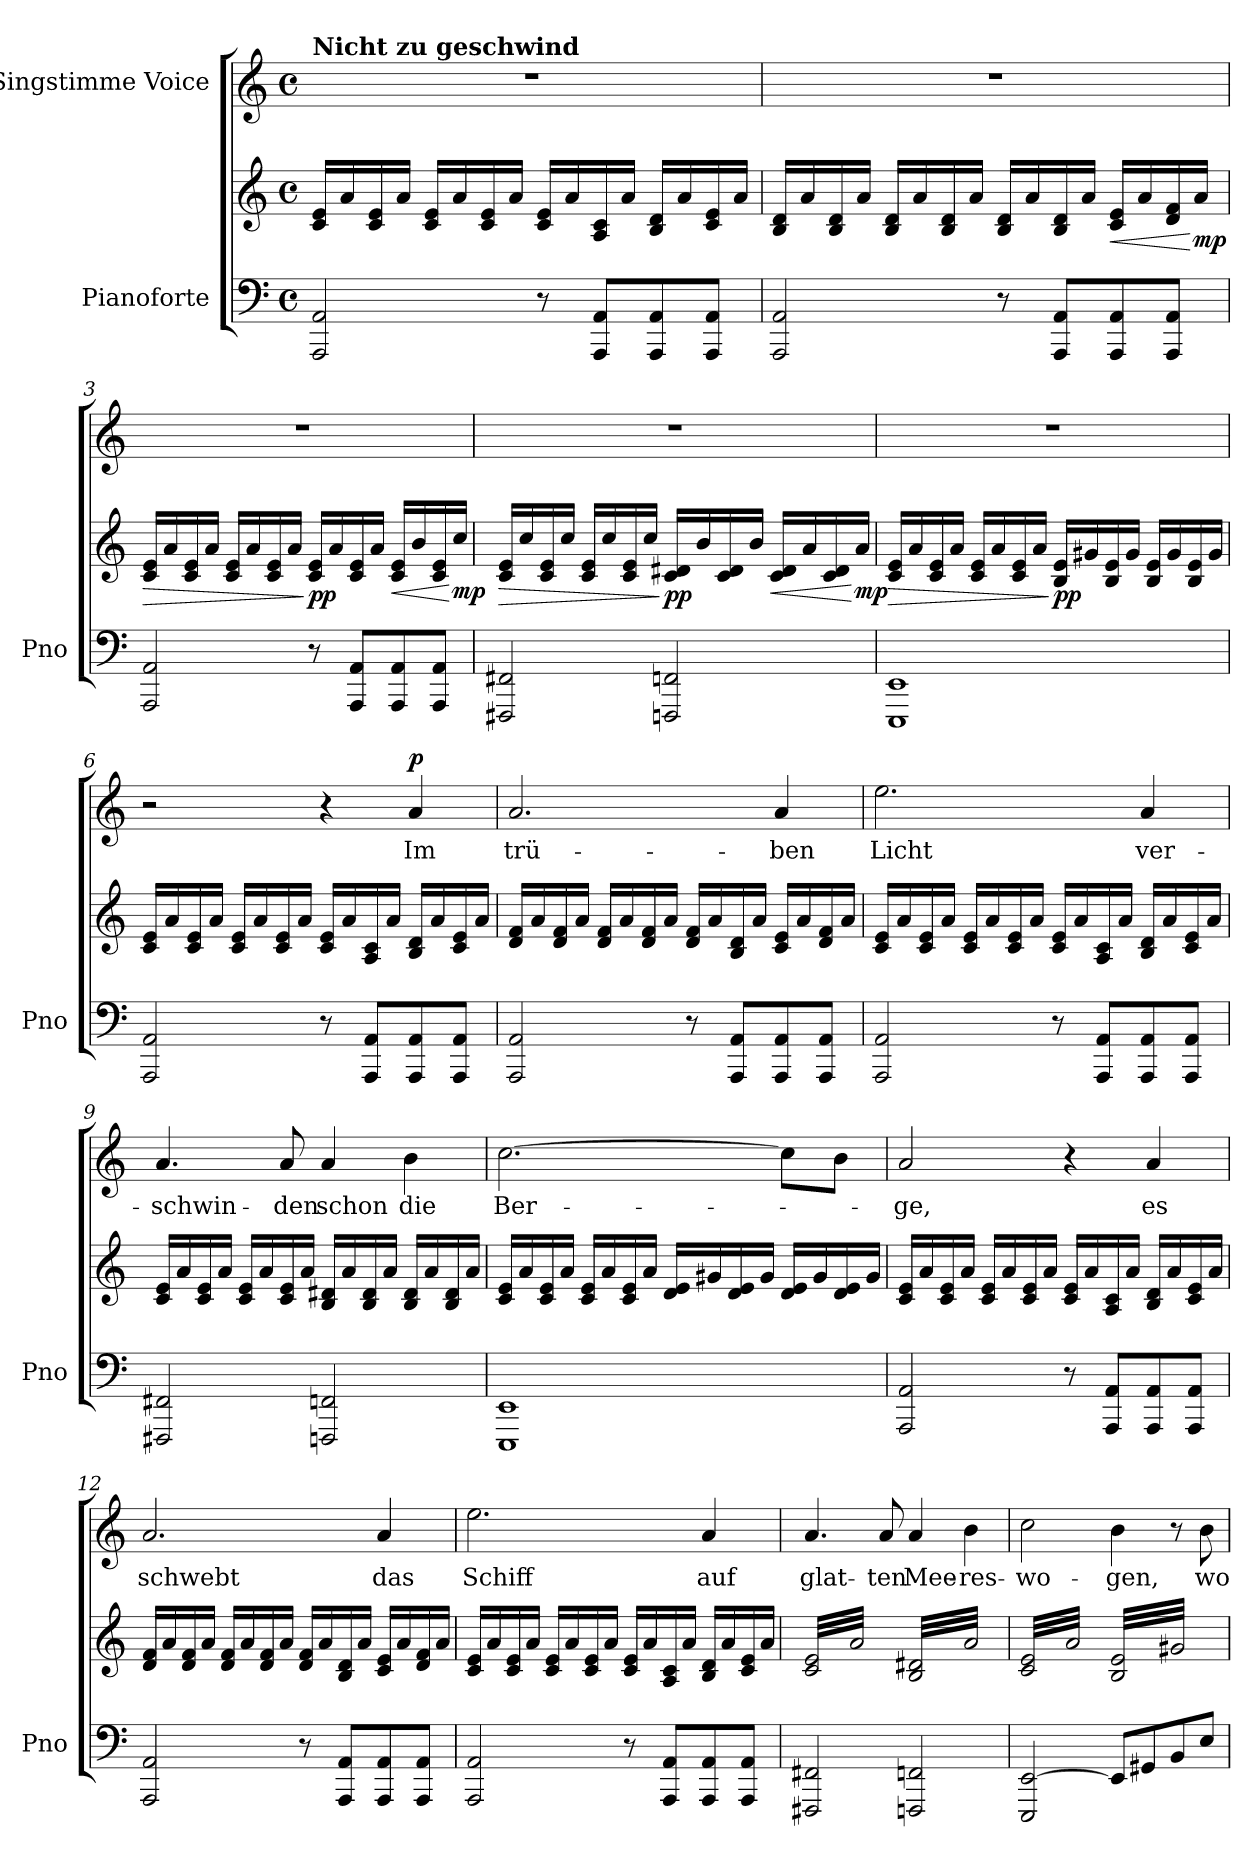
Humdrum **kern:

**kern	**kern	**dynam	**kern	**text	**dynam
*part2	*part2	*part2	*part1	*part1	*part1
*staff3	*staff2	*staff2/3	*staff1	*staff1	*staff1
*I"Pianoforte	*	*	*I"Singstimme Voice	*	*
*I'Pno	*	*	*	*	*
*clefF4	*clefG2	*	*clefG2	*	*
*k[]	*k[]	*	*k[]	*	*
*M4/4	*M4/4	*	*M4/4	*	*
*met(c)	*met(c)	*	*met(c)	*	*
=1	=1	=1	=1	=1	=1
!	!	!	!LO:TX:a:B:t=Nicht zu geschwind	!	!
!	!	!LO:DY:b	!	!	!
!	!	!LO:DY:n=1:b	!	!	!
!	!	!LO:DY:n=2:b	!	!	!
2AAA/ 2AA/	16c/ 16e/LL	other-dynamics pp other-dynamics	1r	.	.
.	16a/	.	.	.	.
.	16c/ 16e/	.	.	.	.
.	16a/JJ	.	.	.	.
.	16c/ 16e/LL	.	.	.	.
.	16a/	.	.	.	.
.	16c/ 16e/	.	.	.	.
.	16a/JJ	.	.	.	.
8r	16c/ 16e/LL	.	.	.	.
.	16a/	.	.	.	.
8AAA/ 8AA/L	16A/ 16c/	.	.	.	.
.	16a/JJ	.	.	.	.
8AAA/ 8AA/	16B/ 16d/LL	.	.	.	.
.	16a/	.	.	.	.
8AAA/ 8AA/J	16c/ 16e/	.	.	.	.
.	16a/JJ	.	.	.	.
=2	=2	=2	=2	=2	=2
2AAA/ 2AA/	16B/ 16d/LL	.	1r	.	.
.	16a/	.	.	.	.
.	16B/ 16d/	.	.	.	.
.	16a/JJ	.	.	.	.
.	16B/ 16d/LL	.	.	.	.
.	16a/	.	.	.	.
.	16B/ 16d/	.	.	.	.
.	16a/JJ	.	.	.	.
8r	16B/ 16d/LL	.	.	.	.
.	16a/	.	.	.	.
8AAA/ 8AA/L	16B/ 16d/	.	.	.	.
.	16a/JJ	.	.	.	.
!	!	!LO:HP:b	!	!	!
8AAA/ 8AA/	16c/ 16e/LL	<	.	.	.
.	16a/	.	.	.	.
8AAA/ 8AA/J	16d/ 16f/	.	.	.	.
!	!	!LO:DY:n=1:b	!	!	!
.	16a/JJ	[ mp	.	.	.
=3	=3	=3	=3	=3	=3
!	!	!LO:HP:b	!	!	!
2AAA/ 2AA/	16c/ 16e/LL	>	1r	.	.
.	16a/	.	.	.	.
.	16c/ 16e/	.	.	.	.
.	16a/JJ	.	.	.	.
.	16c/ 16e/LL	.	.	.	.
.	16a/	.	.	.	.
.	16c/ 16e/	.	.	.	.
.	16a/JJ	.	.	.	.
!	!	!LO:DY:n=1:b	!	!	!
8r	16c/ 16e/LL	] pp	.	.	.
.	16a/	.	.	.	.
8AAA/ 8AA/L	16c/ 16e/	.	.	.	.
.	16a/JJ	.	.	.	.
!	!	!LO:HP:b	!	!	!
8AAA/ 8AA/	16c/ 16e/LL	<	.	.	.
.	16b/	.	.	.	.
8AAA/ 8AA/J	16c/ 16e/	.	.	.	.
!	!	!LO:DY:n=2:b	!	!	!
.	16cc/JJ	[ mp	.	.	.
!!LO:LB:g=z
=4	=4	=4	=4	=4	=4
!	!	!LO:HP:b	!	!	!
2FFF#X/ 2FF#X/	16c/ 16e/LL	>	1r	.	.
.	16cc/	.	.	.	.
.	16c/ 16e/	.	.	.	.
.	16cc/JJ	.	.	.	.
.	16c/ 16e/LL	.	.	.	.
.	16cc/	.	.	.	.
.	16c/ 16e/	.	.	.	.
.	16cc/JJ	.	.	.	.
!	!	!LO:DY:n=1:b	!	!	!
2FFFn/ 2FFn/	16c/ 16d#X/LL	] pp	.	.	.
.	16b/	.	.	.	.
.	16c/ 16d#/	.	.	.	.
.	16b/JJ	.	.	.	.
!	!	!LO:HP:b	!	!	!
.	16c/ 16d#/LL	<	.	.	.
.	16a/	.	.	.	.
.	16c/ 16d#/	.	.	.	.
!	!	!LO:DY:n=2:b	!	!	!
.	16a/JJ	[ mp	.	.	.
=5	=5	=5	=5	=5	=5
!	!	!LO:HP:b	!	!	!
1EEE 1EE	16c/ 16e/LL	>	1r	.	.
.	16a/	.	.	.	.
.	16c/ 16e/	.	.	.	.
.	16a/JJ	.	.	.	.
.	16c/ 16e/LL	.	.	.	.
.	16a/	.	.	.	.
.	16c/ 16e/	.	.	.	.
.	16a/JJ	.	.	.	.
!	!	!LO:DY:n=1:b	!	!	!
.	16B/ 16e/LL	] pp	.	.	.
.	16g#X/	.	.	.	.
.	16B/ 16e/	.	.	.	.
.	16g#/JJ	.	.	.	.
.	16B/ 16e/LL	.	.	.	.
.	16g#/	.	.	.	.
.	16B/ 16e/	.	.	.	.
.	16g#/JJ	.	.	.	.
=6	=6	=6	=6	=6	=6
2AAA/ 2AA/	16c/ 16e/LL	.	2r	.	.
.	16a/	.	.	.	.
.	16c/ 16e/	.	.	.	.
.	16a/JJ	.	.	.	.
.	16c/ 16e/LL	.	.	.	.
.	16a/	.	.	.	.
.	16c/ 16e/	.	.	.	.
.	16a/JJ	.	.	.	.
8r	16c/ 16e/LL	.	4r	.	.
.	16a/	.	.	.	.
8AAA/ 8AA/L	16A/ 16c/	.	.	.	.
.	16a/JJ	.	.	.	.
!	!	!	!	!LO:LY:b	!LO:DY:a
8AAA/ 8AA/	16B/ 16d/LL	.	4a/	Im	p
.	16a/	.	.	.	.
8AAA/ 8AA/J	16c/ 16e/	.	.	.	.
.	16a/JJ	.	.	.	.
!!LO:LB:g=z
=7	=7	=7	=7	=7	=7
!	!	!	!	!LO:LY:b	!
2AAA/ 2AA/	16d/ 16f/LL	.	2.a/	trü-	.
.	16a/	.	.	.	.
.	16d/ 16f/	.	.	.	.
.	16a/JJ	.	.	.	.
.	16d/ 16f/LL	.	.	.	.
.	16a/	.	.	.	.
.	16d/ 16f/	.	.	.	.
.	16a/JJ	.	.	.	.
8r	16d/ 16f/LL	.	.	.	.
.	16a/	.	.	.	.
8AAA/ 8AA/L	16B/ 16d/	.	.	.	.
.	16a/JJ	.	.	.	.
!	!	!	!	!LO:LY:b	!
8AAA/ 8AA/	16c/ 16e/LL	.	4a/	-ben	.
.	16a/	.	.	.	.
8AAA/ 8AA/J	16d/ 16f/	.	.	.	.
.	16a/JJ	.	.	.	.
=8	=8	=8	=8	=8	=8
!	!	!	!	!LO:LY:b	!
2AAA/ 2AA/	16c/ 16e/LL	.	2.ee\	Licht	.
.	16a/	.	.	.	.
.	16c/ 16e/	.	.	.	.
.	16a/JJ	.	.	.	.
.	16c/ 16e/LL	.	.	.	.
.	16a/	.	.	.	.
.	16c/ 16e/	.	.	.	.
.	16a/JJ	.	.	.	.
8r	16c/ 16e/LL	.	.	.	.
.	16a/	.	.	.	.
8AAA/ 8AA/L	16A/ 16c/	.	.	.	.
.	16a/JJ	.	.	.	.
!	!	!	!	!LO:LY:b	!
8AAA/ 8AA/	16B/ 16d/LL	.	4a/	ver-	.
.	16a/	.	.	.	.
8AAA/ 8AA/J	16c/ 16e/	.	.	.	.
.	16a/JJ	.	.	.	.
=9	=9	=9	=9	=9	=9
!	!	!	!	!LO:LY:b	!
2FFF#X/ 2FF#X/	16c/ 16e/LL	.	4.a/	-schwin-	.
.	16a/	.	.	.	.
.	16c/ 16e/	.	.	.	.
.	16a/JJ	.	.	.	.
.	16c/ 16e/LL	.	.	.	.
.	16a/	.	.	.	.
!	!	!	!	!LO:LY:b	!
.	16c/ 16e/	.	8a/	-den	.
.	16a/JJ	.	.	.	.
!	!	!	!	!LO:LY:b	!
2FFFn/ 2FFn/	16B/ 16d#X/LL	.	4a/	schon	.
.	16a/	.	.	.	.
.	16B/ 16d#/	.	.	.	.
.	16a/JJ	.	.	.	.
!	!	!	!	!LO:LY:b	!
.	16B/ 16d#/LL	.	4b\	die	.
.	16a/	.	.	.	.
.	16B/ 16d#/	.	.	.	.
.	16a/JJ	.	.	.	.
!!LO:LB:g=z
=10	=10	=10	=10	=10	=10
!	!	!	!	!LO:LY:b	!
1EEE 1EE	16c/ 16e/LL	.	[2.cc\	Ber-	.
.	16a/	.	.	.	.
.	16c/ 16e/	.	.	.	.
.	16a/JJ	.	.	.	.
.	16c/ 16e/LL	.	.	.	.
.	16a/	.	.	.	.
.	16c/ 16e/	.	.	.	.
.	16a/JJ	.	.	.	.
.	16d/ 16e/LL	.	.	.	.
.	16g#X/	.	.	.	.
.	16d/ 16e/	.	.	.	.
.	16g#/JJ	.	.	.	.
.	16d/ 16e/LL	.	8cc\L]	.	.
.	16g#/	.	.	.	.
.	16d/ 16e/	.	8b\J	.	.
.	16g#/JJ	.	.	.	.
=11	=11	=11	=11	=11	=11
!	!	!	!	!LO:LY:b	!
2AAA/ 2AA/	16c/ 16e/LL	.	2a/	-ge,	.
.	16a/	.	.	.	.
.	16c/ 16e/	.	.	.	.
.	16a/JJ	.	.	.	.
.	16c/ 16e/LL	.	.	.	.
.	16a/	.	.	.	.
.	16c/ 16e/	.	.	.	.
.	16a/JJ	.	.	.	.
8r	16c/ 16e/LL	.	4r	.	.
.	16a/	.	.	.	.
8AAA/ 8AA/L	16A/ 16c/	.	.	.	.
.	16a/JJ	.	.	.	.
!	!	!	!	!LO:LY:b	!
8AAA/ 8AA/	16B/ 16d/LL	.	4a/	es	.
.	16a/	.	.	.	.
8AAA/ 8AA/J	16c/ 16e/	.	.	.	.
.	16a/JJ	.	.	.	.
=12	=12	=12	=12	=12	=12
!	!	!	!	!LO:LY:b	!
2AAA/ 2AA/	16d/ 16f/LL	.	2.a/	schwebt	.
.	16a/	.	.	.	.
.	16d/ 16f/	.	.	.	.
.	16a/JJ	.	.	.	.
.	16d/ 16f/LL	.	.	.	.
.	16a/	.	.	.	.
.	16d/ 16f/	.	.	.	.
.	16a/JJ	.	.	.	.
8r	16d/ 16f/LL	.	.	.	.
.	16a/	.	.	.	.
8AAA/ 8AA/L	16B/ 16d/	.	.	.	.
.	16a/JJ	.	.	.	.
!	!	!	!	!LO:LY:b	!
8AAA/ 8AA/	16c/ 16e/LL	.	4a/	das	.
.	16a/	.	.	.	.
8AAA/ 8AA/J	16d/ 16f/	.	.	.	.
.	16a/JJ	.	.	.	.
!!LO:PB:g=z
=13	=13	=13	=13	=13	=13
!	!	!	!	!LO:LY:b	!
2AAA/ 2AA/	16c/ 16e/LL	.	2.ee\	Schiff	.
.	16a/	.	.	.	.
.	16c/ 16e/	.	.	.	.
.	16a/JJ	.	.	.	.
.	16c/ 16e/LL	.	.	.	.
.	16a/	.	.	.	.
.	16c/ 16e/	.	.	.	.
.	16a/JJ	.	.	.	.
8r	16c/ 16e/LL	.	.	.	.
.	16a/	.	.	.	.
8AAA/ 8AA/L	16A/ 16c/	.	.	.	.
.	16a/JJ	.	.	.	.
!	!	!	!	!LO:LY:b	!
8AAA/ 8AA/	16B/ 16d/LL	.	4a/	auf	.
.	16a/	.	.	.	.
8AAA/ 8AA/J	16c/ 16e/	.	.	.	.
.	16a/JJ	.	.	.	.
=14	=14	=14	=14	=14	=14
!	!	!	!	!LO:LY:b	!
*	*tremolo	*	*	*	*
2FFF#X/ 2FF#X/	32c/ 32e/LLL	.	4.a/	glat-	.
.	32a/	.	.	.	.
.	32c/ 32e/	.	.	.	.
.	32a/	.	.	.	.
.	32c/ 32e/	.	.	.	.
.	32a/	.	.	.	.
.	32c/ 32e/	.	.	.	.
.	32a/	.	.	.	.
.	32c/ 32e/	.	.	.	.
.	32a/	.	.	.	.
.	32c/ 32e/	.	.	.	.
.	32a/	.	.	.	.
!	!	!	!	!LO:LY:b	!
.	32c/ 32e/	.	8a/	-ten	.
.	32a/	.	.	.	.
.	32c/ 32e/	.	.	.	.
.	32a/JJJ	.	.	.	.
!	!	!	!	!LO:LY:b	!
2FFFn/ 2FFn/	32B/ 32d#X/LLL	.	4a/	Mee-	.
.	32a/	.	.	.	.
.	32B/ 32d#X/	.	.	.	.
.	32a/	.	.	.	.
.	32B/ 32d#X/	.	.	.	.
.	32a/	.	.	.	.
.	32B/ 32d#X/	.	.	.	.
.	32a/	.	.	.	.
!	!	!	!	!LO:LY:b	!
.	32B/ 32d#X/	.	4b\	-res-	.
.	32a/	.	.	.	.
.	32B/ 32d#X/	.	.	.	.
.	32a/	.	.	.	.
.	32B/ 32d#X/	.	.	.	.
.	32a/	.	.	.	.
.	32B/ 32d#X/	.	.	.	.
.	32a/JJJ	.	.	.	.
=15	=15	=15	=15	=15	=15
!	!	!	!	!LO:LY:b	!
2EEE/ [2EE/	32c/ 32e/LLL	.	2cc\	-wo-	.
.	32a/	.	.	.	.
.	32c/ 32e/	.	.	.	.
.	32a/	.	.	.	.
.	32c/ 32e/	.	.	.	.
.	32a/	.	.	.	.
.	32c/ 32e/	.	.	.	.
.	32a/	.	.	.	.
.	32c/ 32e/	.	.	.	.
.	32a/	.	.	.	.
.	32c/ 32e/	.	.	.	.
.	32a/	.	.	.	.
.	32c/ 32e/	.	.	.	.
.	32a/	.	.	.	.
.	32c/ 32e/	.	.	.	.
.	32a/JJJ	.	.	.	.
!	!	!	!	!LO:LY:b	!
8EE/L]	32B/ 32e/LLL	.	4b\	-gen,	.
.	32g#X/	.	.	.	.
.	32B/ 32e/	.	.	.	.
.	32g#X/	.	.	.	.
8GG#X/	32B/ 32e/	.	.	.	.
.	32g#X/	.	.	.	.
.	32B/ 32e/	.	.	.	.
.	32g#X/	.	.	.	.
8BB/	32B/ 32e/	.	8r	.	.
.	32g#X/	.	.	.	.
.	32B/ 32e/	.	.	.	.
.	32g#X/	.	.	.	.
!	!	!	!	!LO:LY:b	!
8E/J	32B/ 32e/	.	8b\	wo-	.
.	32g#X/	.	.	.	.
.	32B/ 32e/	.	.	.	.
.	32g#X/JJJ	.	.	.	.
*	*Xtremolo	*	*	*	*
.	.	.	.	.	.
.	.	.	.	.	.
.	.	.	.	.	.
.	.	.	.	.	.
.	.	.	.	.	.
.	.	.	.	.	.
.	.	.	.	.	.
.	.	.	.	.	.
=	=	=	=	=	=
*-	*-	*-	*-	*-	*-
